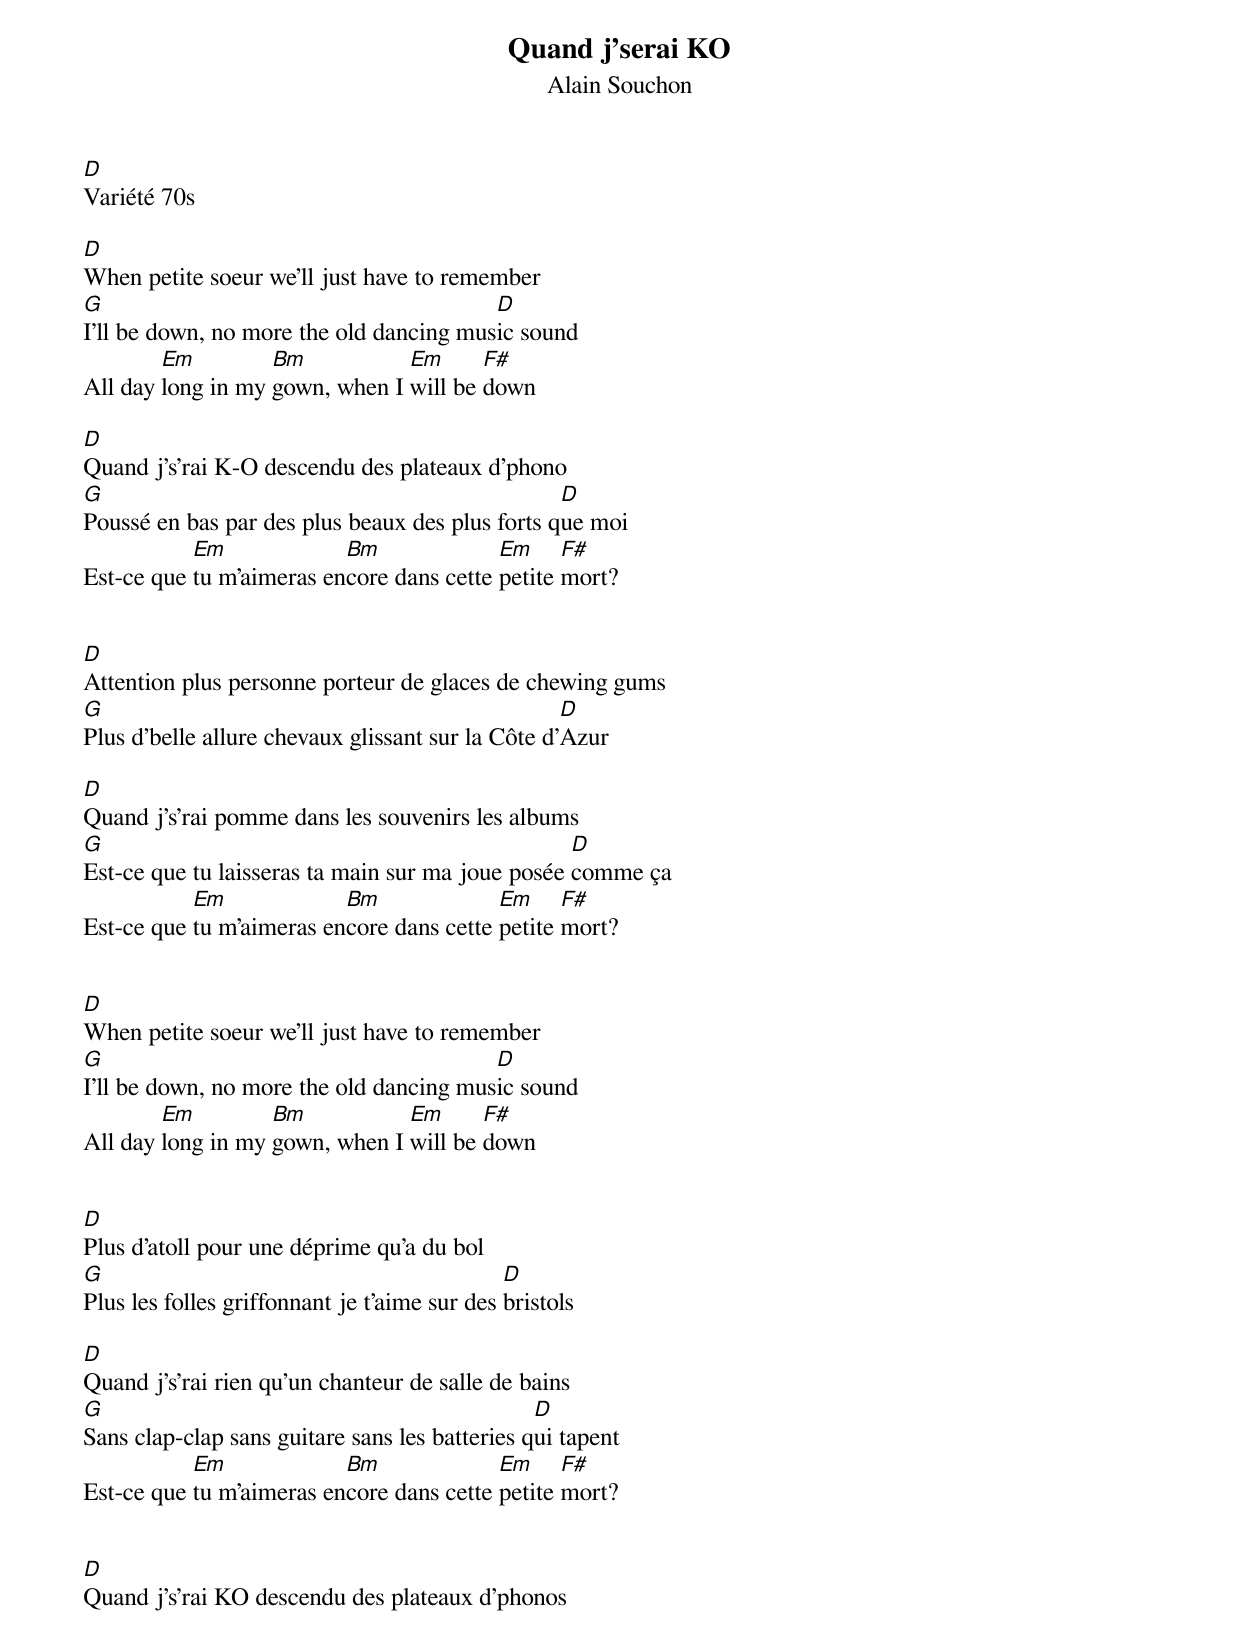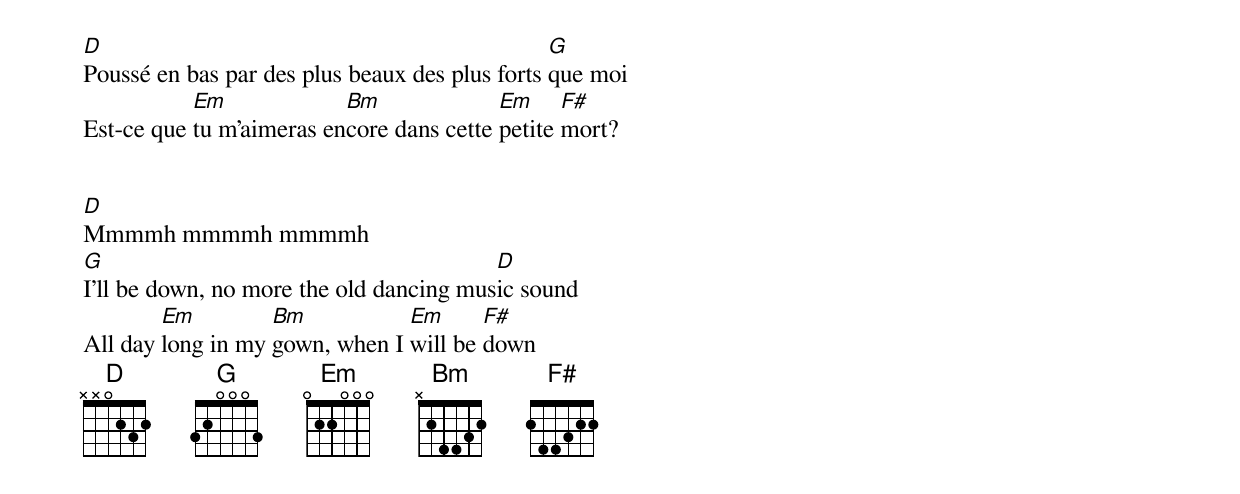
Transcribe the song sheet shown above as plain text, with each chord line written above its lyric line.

Quand j'serai KO
Alain Souchon
D
Variété 70s

D
When petite soeur we'll just have to remember
G                                        D
I'll be down, no more the old dancing music sound
        Em         Bm           Em      F#
All day long in my gown, when I will be down

D
Quand j's'rai K-O descendu des plateaux d'phono
G                                                D
Poussé en bas par des plus beaux des plus forts que moi
           Em             Bm              Em     F#
Est-ce que tu m'aimeras encore dans cette petite mort?


D
Attention plus personne porteur de glaces de chewing gums
G                                                  D
Plus d'belle allure chevaux glissant sur la Côte d'Azur

D
Quand j's'rai pomme dans les souvenirs les albums
G                                                 D
Est-ce que tu laisseras ta main sur ma joue posée comme ça
           Em             Bm              Em     F#
Est-ce que tu m'aimeras encore dans cette petite mort?


D
When petite soeur we'll just have to remember
G                                        D
I'll be down, no more the old dancing music sound
        Em         Bm           Em      F#
All day long in my gown, when I will be down


D
Plus d'atoll pour une déprime qu'a du bol
G                                             D
Plus les folles griffonnant je t'aime sur des bristols

D
Quand j's'rai rien qu'un chanteur de salle de bains
G                                               D
Sans clap-clap sans guitare sans les batteries qui tapent
           Em             Bm              Em     F#
Est-ce que tu m'aimeras encore dans cette petite mort?


D
Quand j's'rai KO descendu des plateaux d'phonos
D                                               G
Poussé en bas par des plus beaux des plus forts que moi
           Em             Bm              Em     F#
Est-ce que tu m'aimeras encore dans cette petite mort?


D
Mmmmh mmmmh mmmmh
G                                        D
I'll be down, no more the old dancing music sound
        Em         Bm           Em      F#
All day long in my gown, when I will be down
